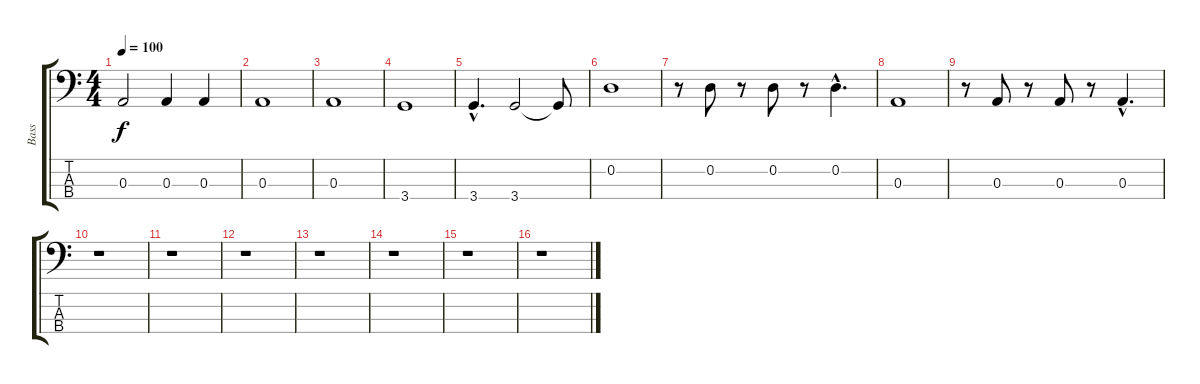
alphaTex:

\track ("Bass" "Bass") {instrument electricbassfinger}
\staff {score tabs}
\tuning (G2 D2 A1 E1) {hide}
\ts (4 4)
\tempo 100
\clef f4
\ks c
0.3.2{dy f} 0.3.4 0.3.4 |
0.3.1 |
0.3.1 |
3.4.1 |
3.4{hac}.4{d} 3.4.2 3.4{t}.8 |
0.2.1 |
r.8 0.2.8 r.8 0.2.8 r.8 0.2{hac}.4{d} |
0.3.1 |
r.8 0.3.8 r.8 0.3.8 r.8 0.3{hac}.4{d} |
r.1 |
r.1 |
r.1 |
r.1 |
r.1 |
r.1 |
r.1
